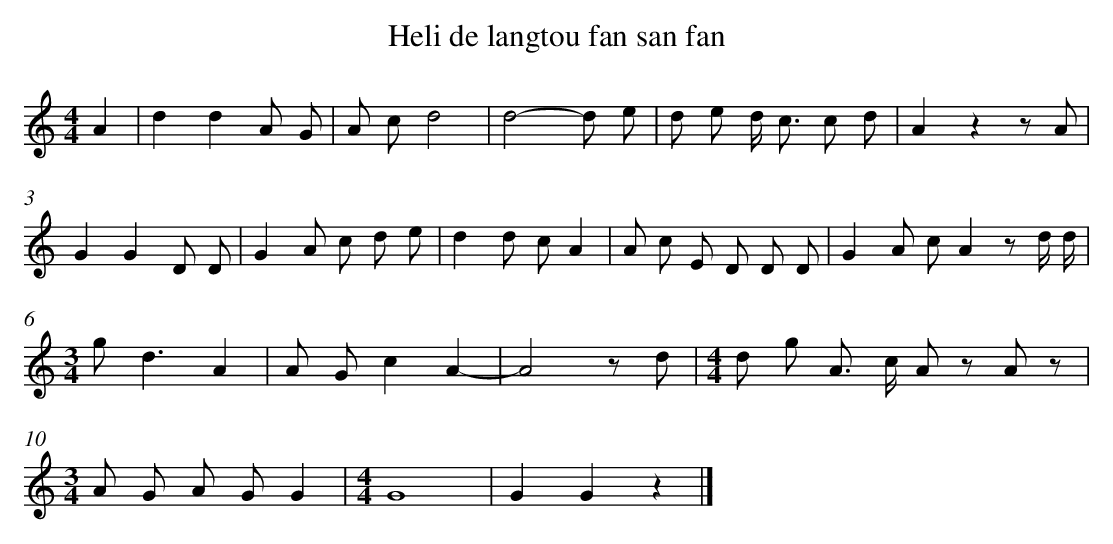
X:1
T: Heli de langtou fan san fan
L: 1/8
M: 4/4
K: C
A2 [I:setbarnb 1]|
d2d2A G |
A cd4 |
d4-d e |
d e d< c c d |
A2z2z A |
G2G2D D |
G2A c d e |
d2d cA2 |
A c E D D D |
G2A cA2z d/ d/ |
[M:3/4]g2<d2A2 |
A Gc2A2- |
A4z d |
[M:4/4]d g A> c A z A z |
[M:3/4]A G A GG2 |
[M:4/4]G8 |
G2G2z2 |]
